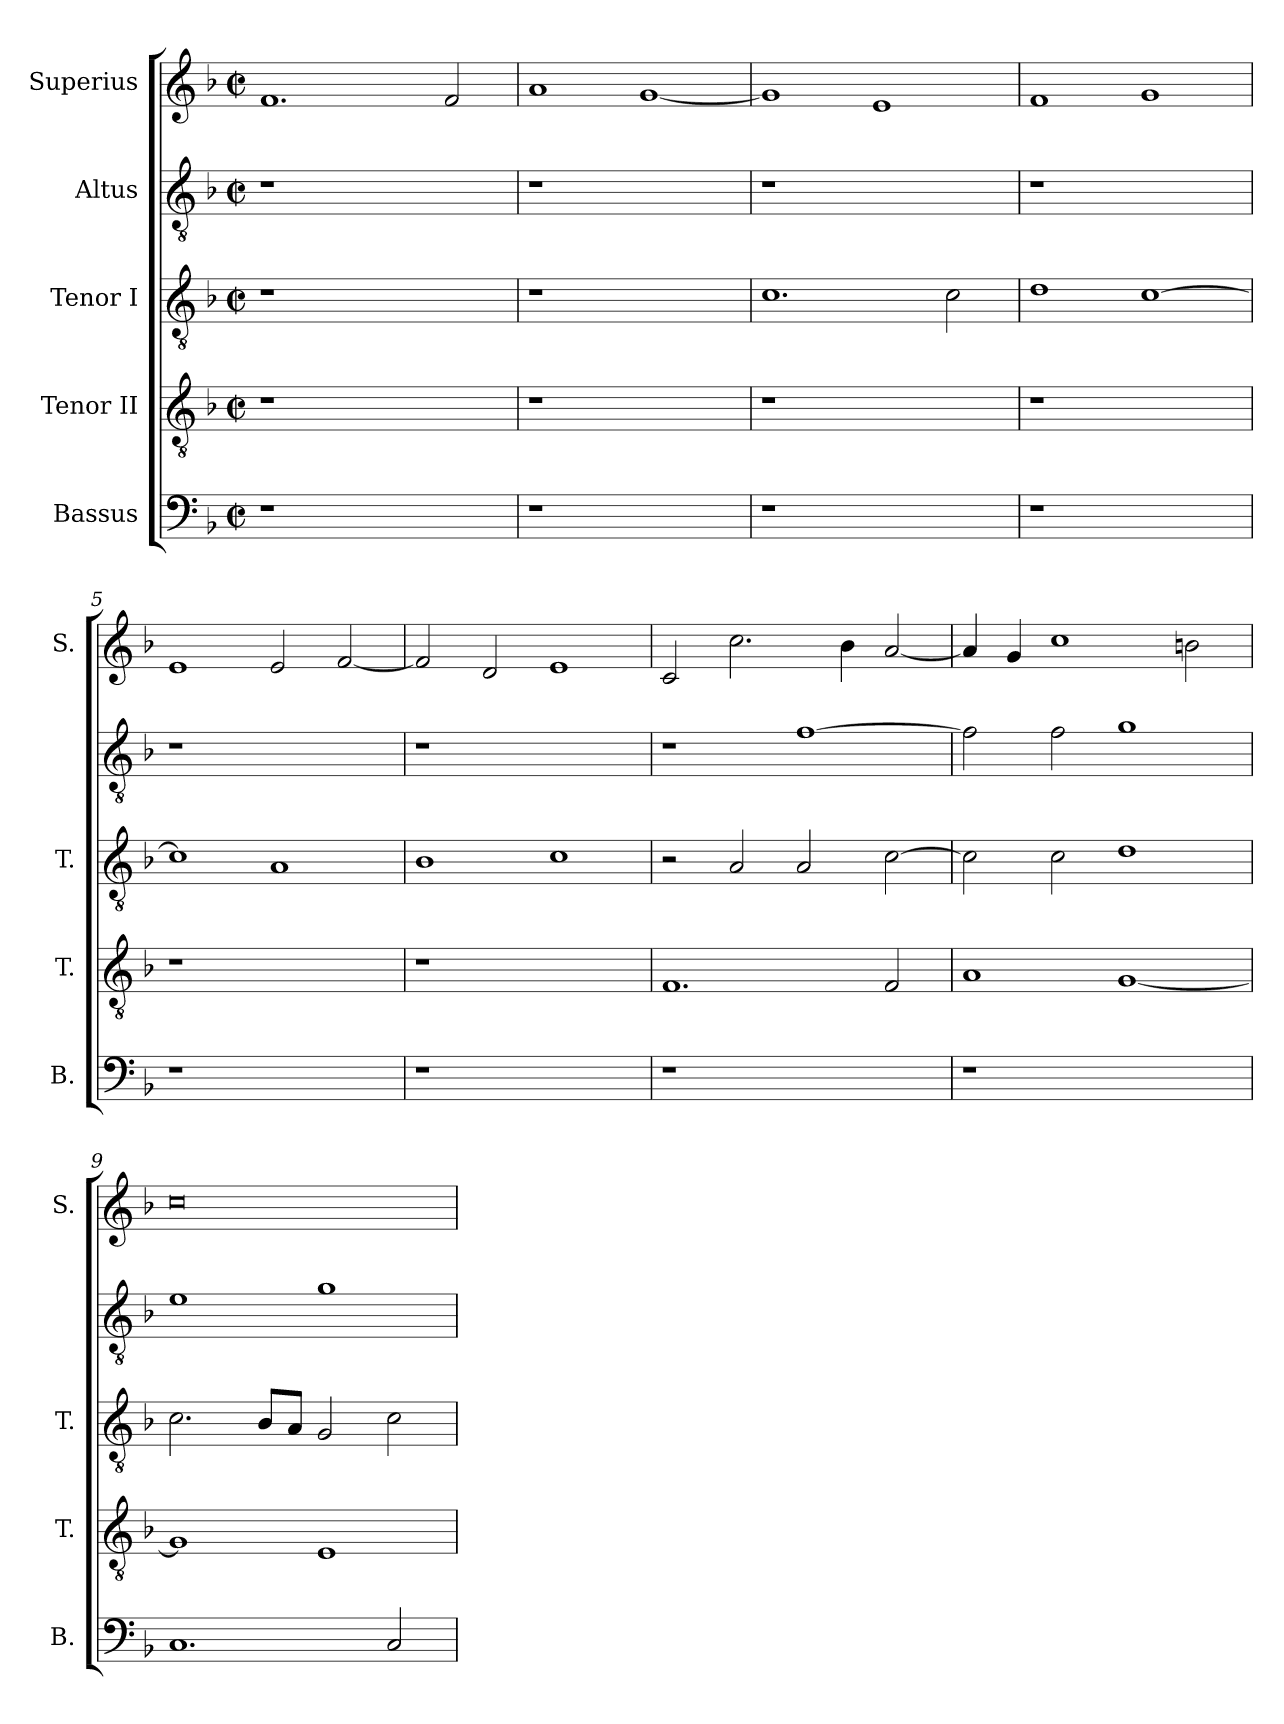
**kern	**kern	**kern	**kern	**kern
*part5	*part4	*part3	*part2	*part1
*staff5	*staff4	*staff3	*staff2	*staff1
*I"Bassus	*I"Tenor II	*I"Tenor I	*I"Altus	*I"Superius
*I'B.	*I'T.	*I'T.	*	*I'S.
!!LO:PB:g=z
*clefF4	*clefGv2	*clefGv2	*clefGv2	*clefG2
*	*ITrd7c12	*ITrd7c12	*ITrd7c12	*
*k[b-]	*k[b-]	*k[b-]	*k[b-]	*k[b-]
*F:	*F:	*F:	*F:	*F:
*M2/2	*M2/2	*M2/2	*M2/2	*M2/2
*met(c|)	*met(c|)	*met(c|)	*met(c|)	*met(c|)
=1	=1	=1	=1	=1
!LO:N:vis=1	!LO:N:vis=1	!LO:N:vis=1	!LO:N:vis=1	!
1r	1r	1r	1r	1.fi
1ryy	1ryy	1ryy	1ryy	.
.	.	.	.	2fi/
=2	=2	=2	=2	=2
!LO:N:vis=1	!LO:N:vis=1	!LO:N:vis=1	!LO:N:vis=1	!
1r	1r	1r	1r	1ai
1ryy	1ryy	1ryy	1ryy	[<1gi
=3	=3	=3	=3	=3
!LO:N:vis=1	!LO:N:vis=1	!	!LO:N:vis=1	!
1r	1r	1.Ci	1r	1gi]
1ryy	1ryy	.	1ryy	1ei
.	.	2Ci\	.	.
=4	=4	=4	=4	=4
!LO:N:vis=1	!LO:N:vis=1	!	!LO:N:vis=1	!
1r	1r	1Di	1r	1fi
1ryy	1ryy	[<1Ci	1ryy	1gi
=5	=5	=5	=5	=5
!LO:N:vis=1	!LO:N:vis=1	!	!LO:N:vis=1	!
1r	1r	1Ci]	1r	1ei
1ryy	1ryy	1AAi	1ryy	2ei/
.	.	.	.	[<2fi/
=6	=6	=6	=6	=6
!LO:N:vis=1	!LO:N:vis=1	!	!LO:N:vis=1	!
1r	1r	1BB-i	1r	2fi/]
.	.	.	.	2di/
1ryy	1ryy	1Ci	1ryy	1ei
=7	=7	=7	=7	=7
!LO:N:vis=1	!	!	!	!
1r	1.FFi	2r	1r	2ci/
.	.	2AAi/	.	2.cci\
1ryy	.	2AAi/	[<1Fi	.
.	.	.	.	4b-i\
.	2FFi/	[>2Ci\	.	[<2ai/
!!LO:LB:g=z
=8	=8	=8	=8	=8
!LO:N:vis=1	!	!	!	!
1r	1AAi	2Ci\]	2Fi\]	4ai/]
.	.	.	.	4gi/
.	.	2Ci\	2Fi\	1cci
1ryy	[<1GGi	1Di	1Gi	.
.	.	.	.	2bni\
=9	=9	=9	=9	=9
1.Ci	1GGi]	2.Ci\	1Ei	0cci
.	.	8BB-i/L	.	.
.	.	8AAi/J	.	.
.	1EEi	2GGi/	1Gi	.
2Ci/	.	2Ci\	.	.
=	=	=	=	=
*-	*-	*-	*-	*-
